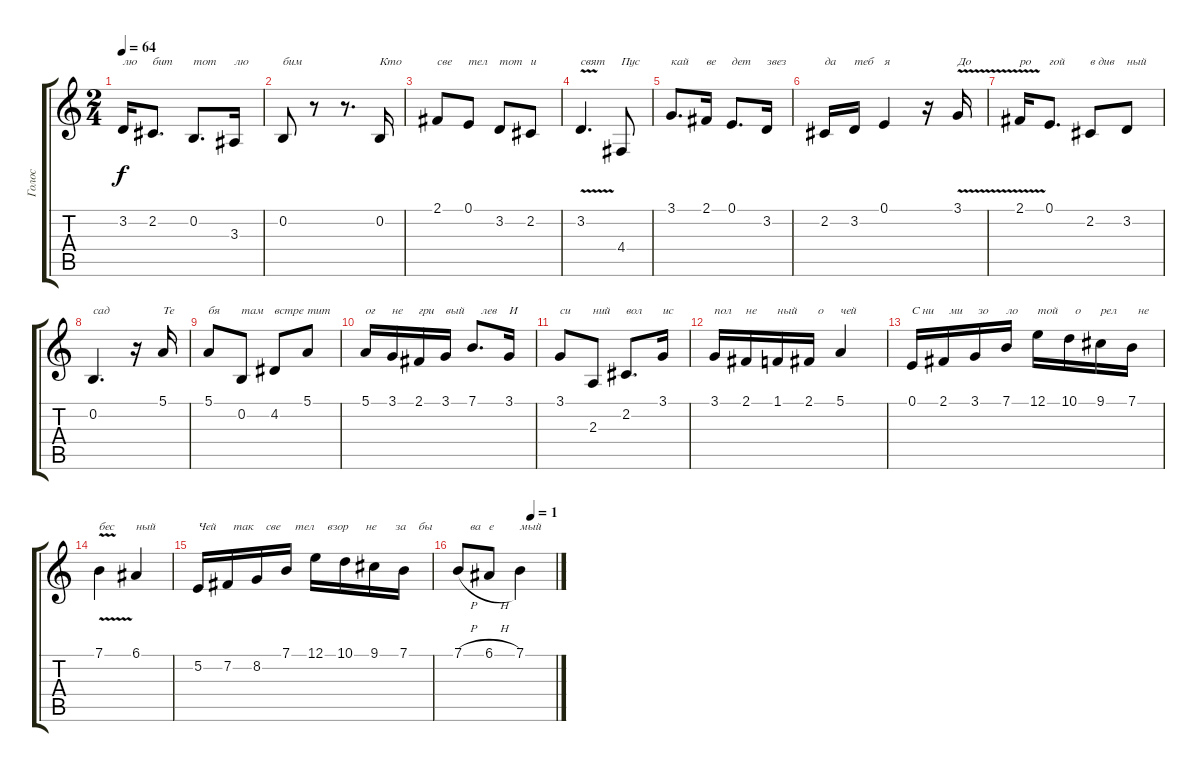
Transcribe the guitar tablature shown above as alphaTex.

\track ("Голос" "Голос") {instrument viola}
\staff {score tabs}
\tuning (E4 B3 G3 D3 A2 E2) {hide}
\ts (2 4)
\tempo 64
\clef g2
\ks c
3.2.16{txt "лю" dy f} 2.2.8{d txt "бит"} 0.2.8{d txt "тот"} 3.3.16{txt "лю"} |
0.2.8{txt "бим"} r.8 r.8{d} 0.2.16{txt "Кто"} |
2.1.8{txt "све"} 0.1.8{txt "тел"} 3.2.8{txt "тот"} 2.2.8{txt "и"} |
3.2{v}.4{d txt "свят"} 4.4.8{txt "Пус"} |
3.1.8{d txt "кай"} 2.1.16{txt "ве"} 0.1.8{d txt "дет"} 3.2.16{txt "звез"} |
2.2.16{txt "да"} 3.2.16{txt "теб"} 0.1.4{txt "я"} r.16 3.1{v}.16{txt "До"} |
2.1{v}.16{txt "ро"} 0.1.8{d txt "гой"} 2.2.8{txt "в див"} 3.2.8{txt "ный"} |
0.2.4{d txt "сад"} r.16 5.1.16{txt "Те"} |
5.1.8{txt "бя"} 0.2.8{txt "там"} 4.2.8{txt "встре"} 5.1.8{txt "тит"} |
5.1.16{txt "ог"} 3.1.16{txt "не"} 2.1.16{txt "гри"} 3.1.16{txt "вый"} 7.1.8{d txt "   лев"} 3.1.16{txt "И"} |
3.1.8{txt "си"} 2.3.8{txt "ний"} 2.2.8{d txt "вол"} 3.1.16{txt "ис"} |
3.1.16{txt "пол"} 2.1.16{txt "не"} 1.1.16{txt "ный"} 2.1.16{txt "   о"} 5.1.4{txt "чей"} |
0.1.16{txt "С ни"} 2.1.16{txt "  ми"} 3.1.16{txt " зо"} 7.1.16{txt "ло"} 12.1.16{txt "той"} 10.1.16{txt "  о"} 9.1.16{txt "рел"} 7.1.16{txt "  не"} |
7.1{v}.4{txt "бес"} 6.1.4{txt "ный"} |
5.2.16{txt "Чей"} 7.2.16{txt "  так"} 8.2.16{txt "   све"} 7.1.16{txt "   тел"} 12.1.16{txt "    взор"} 10.1.16{txt "       не"} 9.1.16{txt "       за"} 7.1.16{txt "     бы"} |
\tempo (1 0.75)
7.1{h}.8{txt "    ва"} 6.1{h}.8{txt "е"} 7.1.4{txt "мый"}
